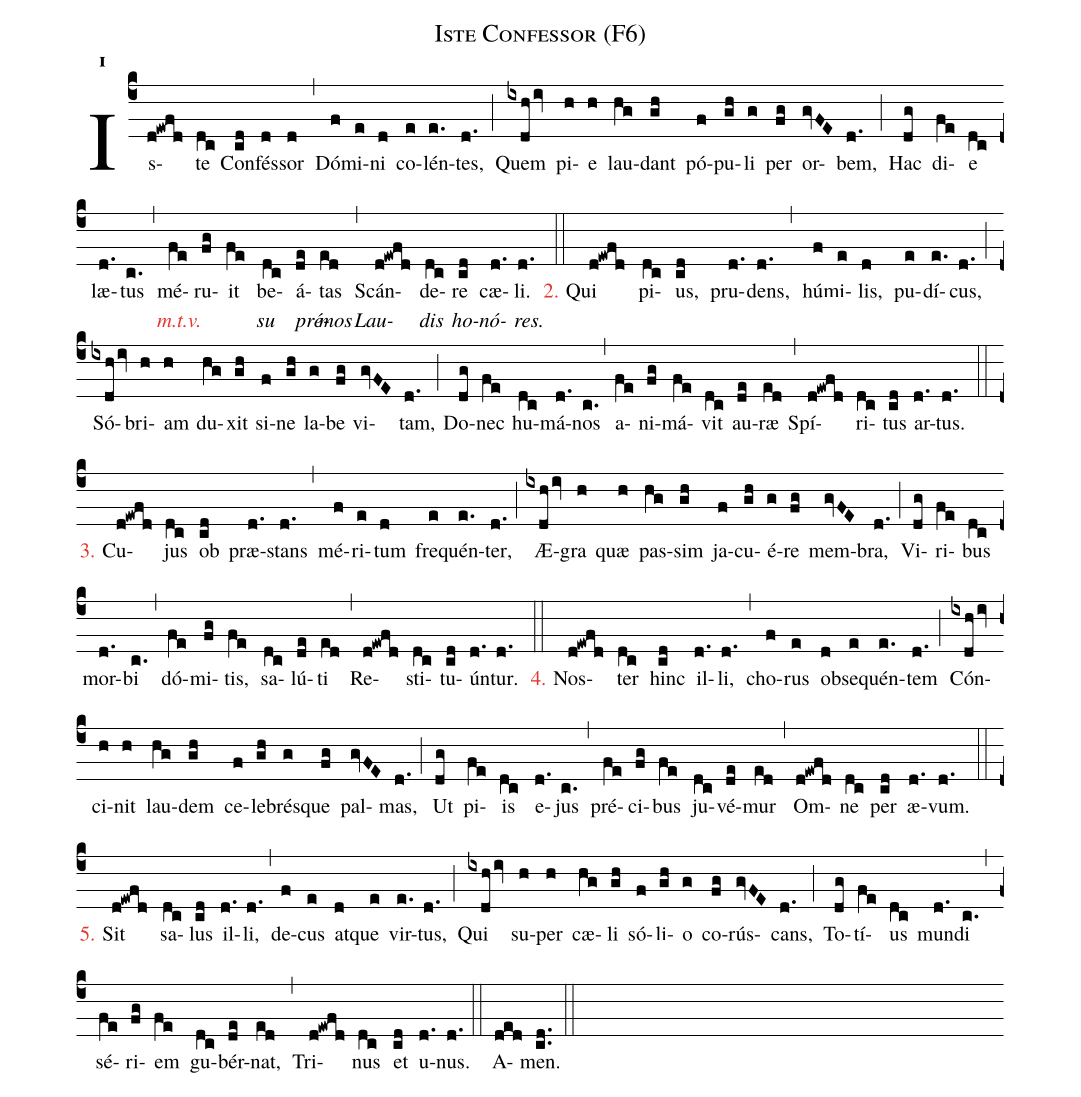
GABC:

name:Iste Confessor (F6);
office-part:hy;
mode:1;
%%
initial-style: 1;
name: Iste Confessor;
mode: 1;
office-part: Hymnus;
annotation: Hymn.;
annotation: i;
nabc-lines:1;
%%
(c4) Is(d!ewfd)te(dc) Con(cd)fés(d)sor(d) (,) Dó(f)mi(e)ni(d) co(e)lén(e.)tes,(d.) (;)
Quem(ixdh/iv) pi(h)e(h) lau(hg)dant(gh) pó(f)pu(gh)li(g) per(fg) or(gvFE)bem,(d.) (;)
Hac(dg) di(fe)e(dc) læ(d.)tus(c.) (,) mé[<c>m.t.v.</c>](fe)ru(fg)it(fe) be[su](dc)á[pré-](de)tas[mos](ed) (,)
Scán[Lau-](d!ewfd)de[dis](dc)re[ho-](cd) cæ[nó-](d.)li.[res.](d.) (::)

<c>2.</c> Qui(d!ewfd) pi(dc)us,(cd) pru(d.)dens,(d.) (,) hú(f)mi(e)lis,(d) pu(e)dí(e.)cus,(d.) (;)
Só(ixdh/iv)bri(h)am(h) du(hg)xit(gh) si(f)ne(gh) la(g)be(fg) vi(gvFE)tam,(d.) (;)
Do(dg)nec(fe) hu(dc)má(d.)nos(c.) (,) a(fe)ni(fg)má(fe)vit(dc) au(de)ræ(ed) (,)
Spí(d!ewfd)ri(dc)tus(cd) ar(d.)tus.(d.) (::)

<c>3.</c> Cu(d!ewfd)jus(dc) ob(cd) præ(d.)stans(d.) (,) mé(f)ri(e)tum(d) fre(e)quén(e.)ter,(d.) (;)
Æ(ixdh/iv)gra(h) quæ(h) pas(hg)sim(gh) ja(f)cu(gh)é(g)re(fg) mem(gvFE)bra,(d.) (;)
Vi(dg)ri(fe)bus(dc) mor(d.)bi(c.) (,) dó(fe)mi(fg)tis,(fe) sa(dc)lú(de)ti(ed) (,)
Re(d!ewfd)sti(dc)tu(cd)ún(d.)tur.(d.) (::)

<c>4.</c> Nos(d!ewfd)ter(dc) hinc(cd) il(d.)li,(d.) (,) cho(f)rus(e) ob(d)se(e)quén(e.)tem(d.) (;)
Cón(ixdh/iv)ci(h)nit(h) lau(hg)dem(gh) ce(f)le(gh)brés(g)que(fg) pal(gvFE)mas,(d.) (;)
Ut(dg) pi(fe)is(dc) e(d.)jus(c.) (,) pré(fe)ci(fg)bus(fe) ju(dc)vé(de)mur(ed) (,)
Om(d!ewfd)ne(dc) per(cd) æ(d.)vum.(d.) (::)

<c>5.</c> Sit(d!ewfd) sa(dc)lus(cd) il(d.)li,(d.) (,) de(f)cus(e) at(d)que(e) vir(e.)tus,(d.) (;)
Qui(ixdh/iv) su(h)per(h) cæ(hg)li(gh) só(f)li(gh)o(g) co(fg)rús(gvFE)cans,(d.) (;)
To(dg)tí(fe)us(dc) mun(d.)di(c.) (,) sé(fe)ri(fg)em(fe) gu(dc)bér(de)nat,(ed) (,)
Tri(d!ewfd)nus(dc) et(cd) u(d.)nus.(d.) (::)

A(ded)men.(cd..) (::)
